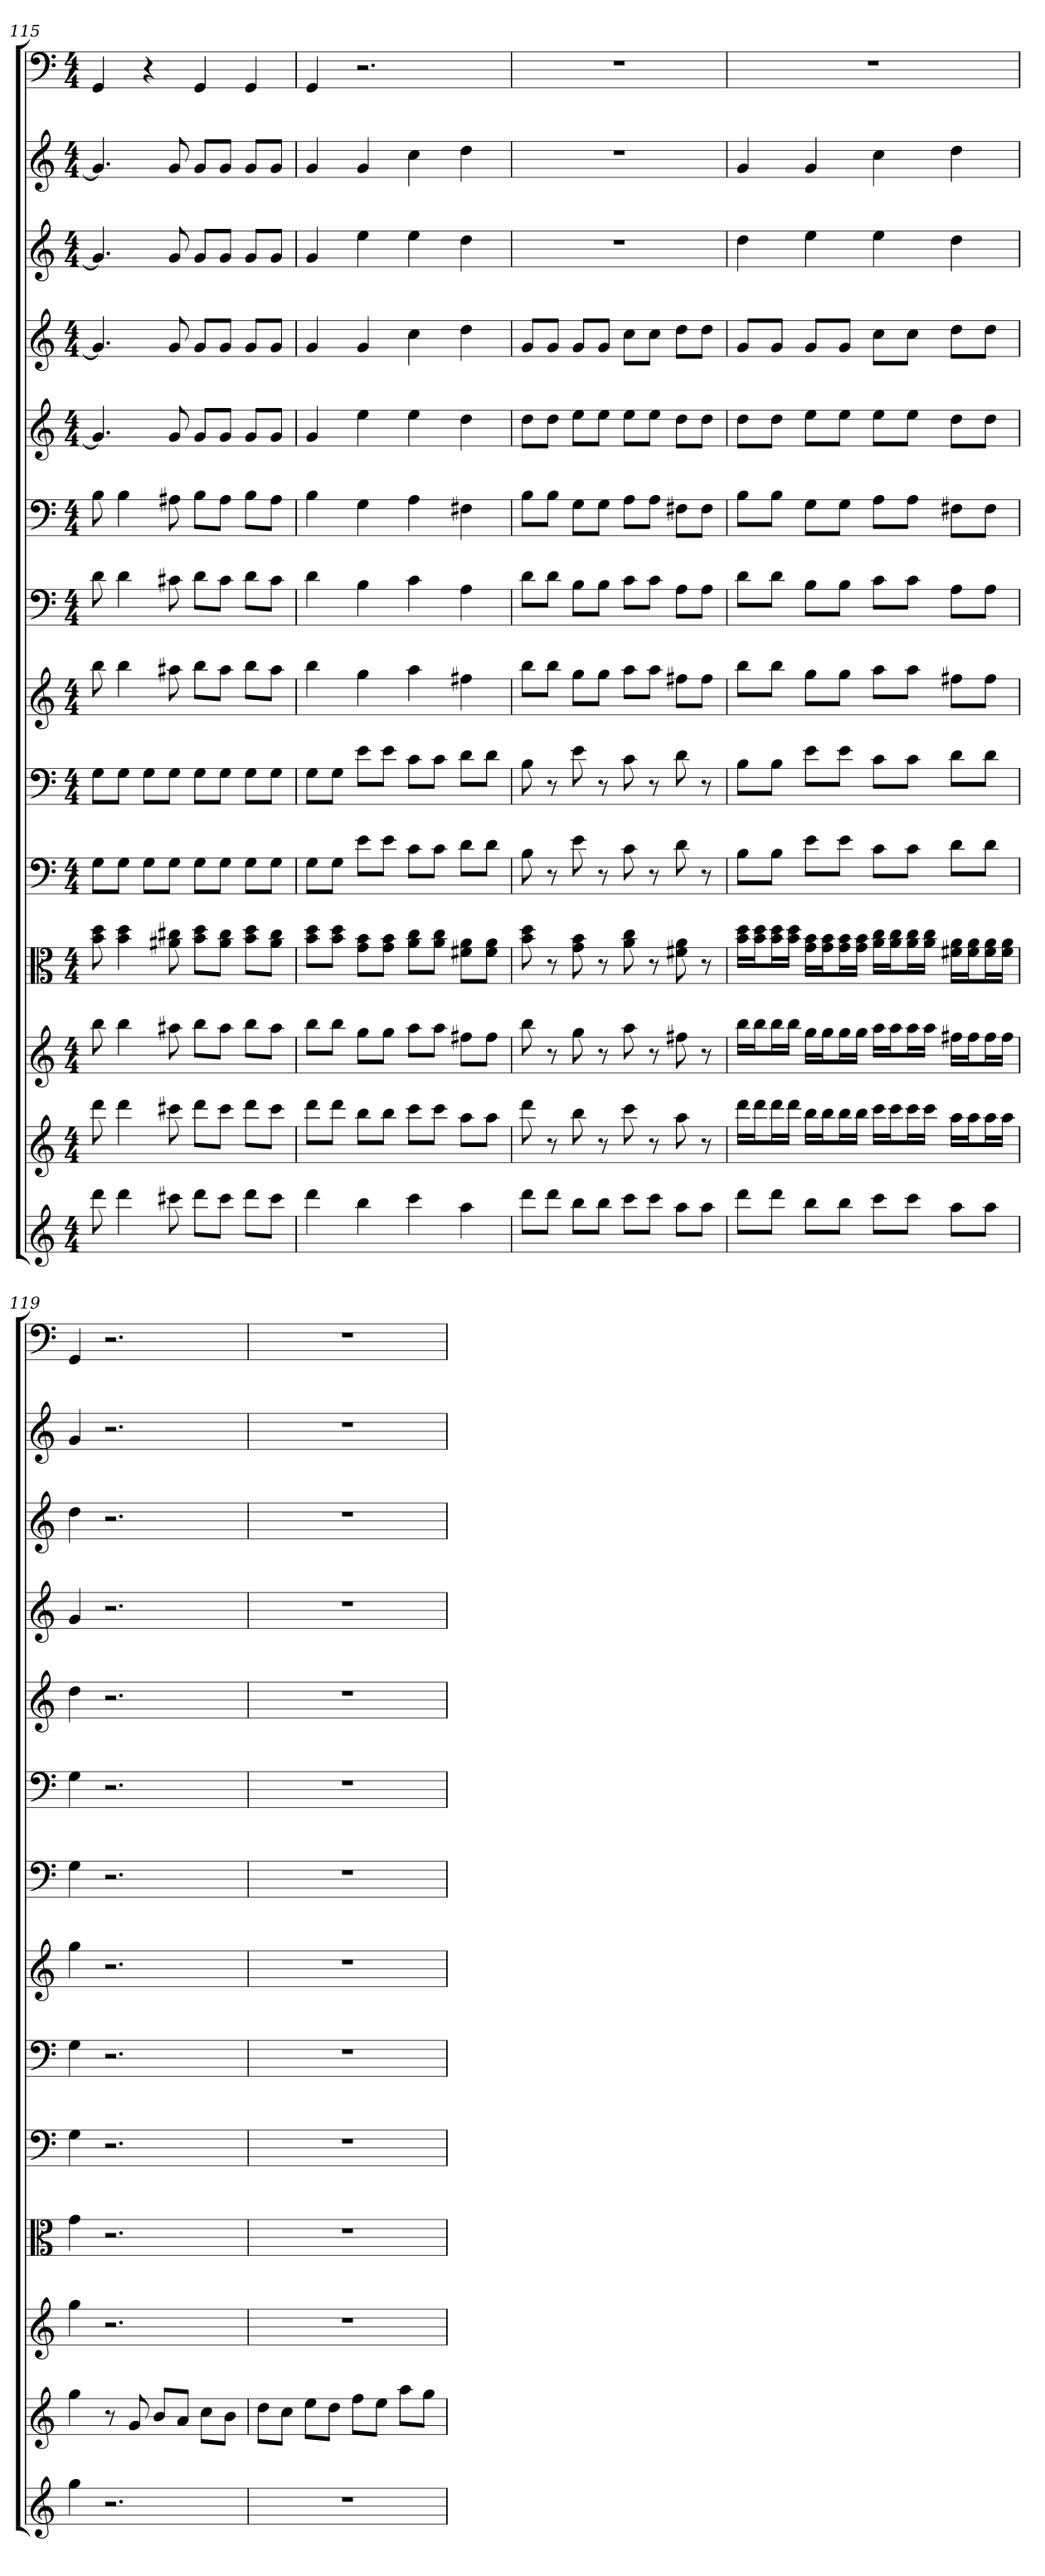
**kern	**kern	**kern	**kern	**kern	**kern	**kern	**kern	**kern	**kern	**kern	**kern	**kern	**kern
*part14	*part13	*part12	*part11	*part10	*part9	*part8	*part7	*part6	*part5	*part4	*part3	*part2	*part1
*staff14	*staff13	*staff12	*staff11	*staff10	*staff9	*staff8	*staff7	*staff6	*staff5	*staff4	*staff3	*staff2	*staff1
*	*	*	*clefC3	*clefF4	*clefF4	*	*clefF4	*clefF4	*	*	*	*	*clefF4
*k[]	*k[]	*k[]	*k[]	*k[]	*k[]	*k[]	*k[]	*k[]	*k[]	*k[]	*k[]	*k[]	*k[]
*C:	*C:	*C:	*C:	*C:	*C:	*C:	*C:	*C:	*C:	*C:	*C:	*C:	*C:
*M4/4	*M4/4	*M4/4	*M4/4	*M4/4	*M4/4	*M4/4	*M4/4	*M4/4	*M4/4	*M4/4	*M4/4	*M4/4	*M4/4
=115	=115	=115	=115	=115	=115	=115	=115	=115	=115	=115	=115	=115	=115
8ddd	8ddd	8bb	8b 8dd	8G\L	8G\L	8bb	8d	8B	4.g]	4.g]	4.g]	4.g]	4GG
4ddd	4ddd	4bb	4b 4dd	8G\J	8G\J	4bb	4d	4B	.	.	.	.	.
.	.	.	.	8G\L	8G\L	.	.	.	.	.	.	.	4r
8ccc#X	8ccc#X	8aa#X	8a#X 8cc#X	8G\J	8G\J	8aa#X	8c#X	8A#X	8g	8g	8g	8g	.
8dddL	8dddL	8bbL	8b\ 8dd\L	8G\L	8G\L	8bbL	8d\L	8B\L	8gL	8gL	8gL	8gL	4GG
8ccc#J	8ccc#J	8aa#J	8a#\ 8cc#\J	8G\J	8G\J	8aa#J	8c#\J	8A#\J	8gJ	8gJ	8gJ	8gJ	.
8dddL	8dddL	8bbL	8b\ 8dd\L	8G\L	8G\L	8bbL	8d\L	8B\L	8gL	8gL	8gL	8gL	4GG
8ccc#J	8ccc#J	8aa#J	8a#\ 8cc#\J	8G\J	8G\J	8aa#J	8c#\J	8A#\J	8gJ	8gJ	8gJ	8gJ	.
=116	=116	=116	=116	=116	=116	=116	=116	=116	=116	=116	=116	=116	=116
4ddd	8dddL	8bbL	8b\ 8dd\L	8G\L	8G\L	4bb	4d	4B	4g	4g	4g	4g	4GG
.	8dddJ	8bbJ	8b\ 8dd\J	8G\J	8G\J	.	.	.	.	.	.	.	.
4bb	8bbL	8ggL	8g\ 8b\L	8e\L	8e\L	4gg	4B	4G	4ee	4g	4ee	4g	2.r
.	8bbJ	8ggJ	8g\ 8b\J	8e\J	8e\J	.	.	.	.	.	.	.	.
4ccc	8cccL	8aaL	8a\ 8cc\L	8c\L	8c\L	4aa	4c	4A	4ee	4cc	4ee	4cc	.
.	8cccJ	8aaJ	8a\ 8cc\J	8c\J	8c\J	.	.	.	.	.	.	.	.
4aa	8aaL	8ff#XL	8f#X\ 8a\L	8d\L	8d\L	4ff#X	4A	4F#X	4dd	4dd	4dd	4dd	.
.	8aaJ	8ff#J	8f#\ 8a\J	8d\J	8d\J	.	.	.	.	.	.	.	.
=117	=117	=117	=117	=117	=117	=117	=117	=117	=117	=117	=117	=117	=117
8dddL	8ddd	8bb	8b 8dd	8B	8B	8bbL	8d\L	8B\L	8ddL	8gL	1r	1r	1r
8dddJ	8r	8r	8r	8r	8r	8bbJ	8d\J	8B\J	8ddJ	8gJ	.	.	.
8bbL	8bb	8gg	8g 8b	8e	8e	8ggL	8B\L	8G\L	8eeL	8gL	.	.	.
8bbJ	8r	8r	8r	8r	8r	8ggJ	8B\J	8G\J	8eeJ	8gJ	.	.	.
8cccL	8ccc	8aa	8a 8cc	8c	8c	8aaL	8c\L	8A\L	8eeL	8ccL	.	.	.
8cccJ	8r	8r	8r	8r	8r	8aaJ	8c\J	8A\J	8eeJ	8ccJ	.	.	.
8aaL	8aa	8ff#X	8f#X 8a	8d	8d	8ff#XL	8A\L	8F#X\L	8ddL	8ddL	.	.	.
8aaJ	8r	8r	8r	8r	8r	8ff#J	8A\J	8F#\J	8ddJ	8ddJ	.	.	.
=118	=118	=118	=118	=118	=118	=118	=118	=118	=118	=118	=118	=118	=118
8dddL	16dddLL	16bbLL	16b\ 16dd\LL	8B\L	8B\L	8bbL	8d\L	8B\L	8ddL	8gL	4dd	4g	1r
.	16dddJ	16bbJ	16b\ 16dd\J	.	.	.	.	.	.	.	.	.	.
8dddJ	16dddL	16bbL	16b\ 16dd\L	8B\J	8B\J	8bbJ	8d\J	8B\J	8ddJ	8gJ	.	.	.
.	16dddJJ	16bbJJ	16b\ 16dd\JJ	.	.	.	.	.	.	.	.	.	.
8bbL	16bbLL	16ggLL	16g\ 16b\LL	8e\L	8e\L	8ggL	8B\L	8G\L	8eeL	8gL	4ee	4g	.
.	16bbJ	16ggJ	16g\ 16b\J	.	.	.	.	.	.	.	.	.	.
8bbJ	16bbL	16ggL	16g\ 16b\L	8e\J	8e\J	8ggJ	8B\J	8G\J	8eeJ	8gJ	.	.	.
.	16bbJJ	16ggJJ	16g\ 16b\JJ	.	.	.	.	.	.	.	.	.	.
8cccL	16cccLL	16aaLL	16a\ 16cc\LL	8c\L	8c\L	8aaL	8c\L	8A\L	8eeL	8ccL	4ee	4cc	.
.	16cccJ	16aaJ	16a\ 16cc\J	.	.	.	.	.	.	.	.	.	.
8cccJ	16cccL	16aaL	16a\ 16cc\L	8c\J	8c\J	8aaJ	8c\J	8A\J	8eeJ	8ccJ	.	.	.
.	16cccJJ	16aaJJ	16a\ 16cc\JJ	.	.	.	.	.	.	.	.	.	.
8aaL	16aaLL	16ff#XLL	16f#X\ 16a\LL	8d\L	8d\L	8ff#XL	8A\L	8F#X\L	8ddL	8ddL	4dd	4dd	.
.	16aaJ	16ff#J	16f#\ 16a\J	.	.	.	.	.	.	.	.	.	.
8aaJ	16aaL	16ff#L	16f#\ 16a\L	8d\J	8d\J	8ff#J	8A\J	8F#\J	8ddJ	8ddJ	.	.	.
.	16aaJJ	16ff#JJ	16f#\ 16a\JJ	.	.	.	.	.	.	.	.	.	.
=119	=119	=119	=119	=119	=119	=119	=119	=119	=119	=119	=119	=119	=119
4gg	4gg	4gg	4g	4G	4G	4gg	4G	4G	4dd	4g	4dd	4g	4GG
2.r	8r	2.r	2.r	2.r	2.r	2.r	2.r	2.r	2.r	2.r	2.r	2.r	2.r
.	8g	.	.	.	.	.	.	.	.	.	.	.	.
.	8bL	.	.	.	.	.	.	.	.	.	.	.	.
.	8aJ	.	.	.	.	.	.	.	.	.	.	.	.
.	8ccL	.	.	.	.	.	.	.	.	.	.	.	.
.	8bJ	.	.	.	.	.	.	.	.	.	.	.	.
=120	=120	=120	=120	=120	=120	=120	=120	=120	=120	=120	=120	=120	=120
1r	8ddL	1r	1r	1r	1r	1r	1r	1r	1r	1r	1r	1r	1r
.	8ccJ	.	.	.	.	.	.	.	.	.	.	.	.
.	8eeL	.	.	.	.	.	.	.	.	.	.	.	.
.	8ddJ	.	.	.	.	.	.	.	.	.	.	.	.
.	8ffL	.	.	.	.	.	.	.	.	.	.	.	.
.	8eeJ	.	.	.	.	.	.	.	.	.	.	.	.
.	8aaL	.	.	.	.	.	.	.	.	.	.	.	.
.	8ggJ	.	.	.	.	.	.	.	.	.	.	.	.
=	=	=	=	=	=	=	=	=	=	=	=	=	=
*-	*-	*-	*-	*-	*-	*-	*-	*-	*-	*-	*-	*-	*-
